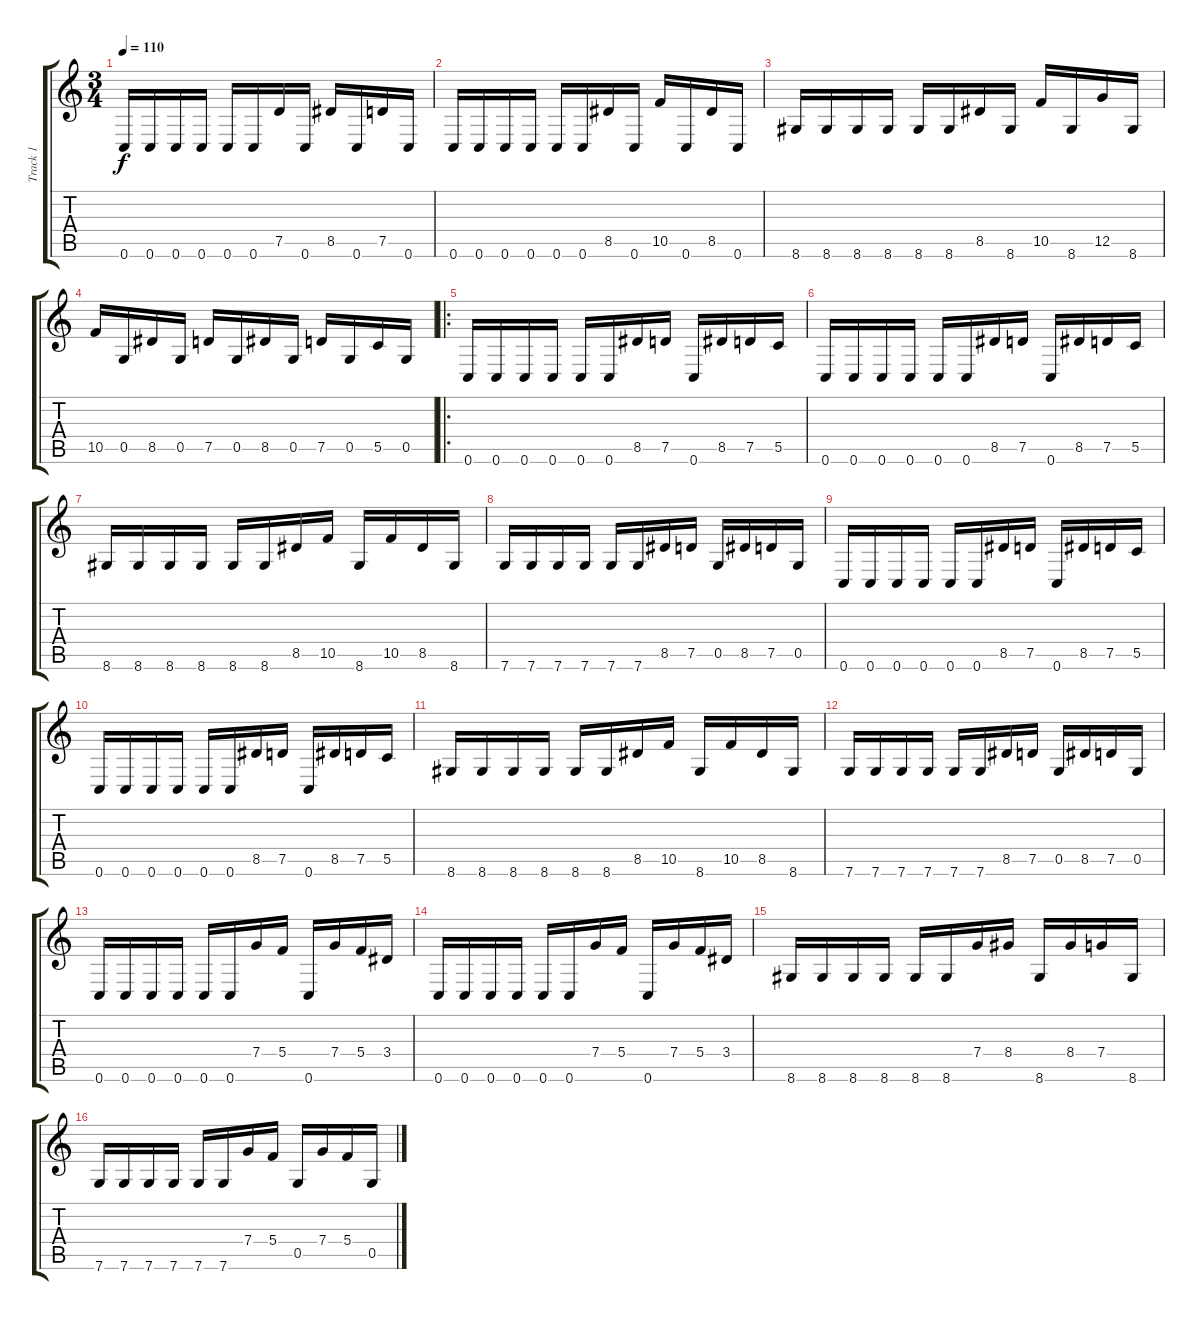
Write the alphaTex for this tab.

\track ("Track 1" "Track 1") {instrument distortionguitar}
\staff {score tabs}
\tuning (D4 A3 F3 C3 G2 C2) {hide}
\ts (3 4)
\tempo 110
\clef g2
\ks c
0.6.16{dy f} 0.6.16 0.6.16 0.6.16 0.6.16 0.6.16 7.5.16 0.6.16 8.5.16 0.6.16 7.5.16 0.6.16 |
0.6.16 0.6.16 0.6.16 0.6.16 0.6.16 0.6.16 8.5.16 0.6.16 10.5.16 0.6.16 8.5.16 0.6.16 |
8.6.16 8.6.16 8.6.16 8.6.16 8.6.16 8.6.16 8.5.16 8.6.16 10.5.16 8.6.16 12.5.16 8.6.16 |
10.5.16 0.5.16 8.5.16 0.5.16 7.5.16 0.5.16 8.5.16 0.5.16 7.5.16 0.5.16 5.5.16 0.5.16 |
\ro
0.6.16 0.6.16 0.6.16 0.6.16 0.6.16 0.6.16 8.5.16 7.5.16 0.6.16 8.5.16 7.5.16 5.5.16 |
0.6.16 0.6.16 0.6.16 0.6.16 0.6.16 0.6.16 8.5.16 7.5.16 0.6.16 8.5.16 7.5.16 5.5.16 |
8.6.16 8.6.16 8.6.16 8.6.16 8.6.16 8.6.16 8.5.16 10.5.16 8.6.16 10.5.16 8.5.16 8.6.16 |
7.6.16 7.6.16 7.6.16 7.6.16 7.6.16 7.6.16 8.5.16 7.5.16 0.5.16 8.5.16 7.5.16 0.5.16 |
0.6.16 0.6.16 0.6.16 0.6.16 0.6.16 0.6.16 8.5.16 7.5.16 0.6.16 8.5.16 7.5.16 5.5.16 |
0.6.16 0.6.16 0.6.16 0.6.16 0.6.16 0.6.16 8.5.16 7.5.16 0.6.16 8.5.16 7.5.16 5.5.16 |
8.6.16 8.6.16 8.6.16 8.6.16 8.6.16 8.6.16 8.5.16 10.5.16 8.6.16 10.5.16 8.5.16 8.6.16 |
7.6.16 7.6.16 7.6.16 7.6.16 7.6.16 7.6.16 8.5.16 7.5.16 0.5.16 8.5.16 7.5.16 0.5.16 |
0.6.16 0.6.16 0.6.16 0.6.16 0.6.16 0.6.16 7.4.16 5.4.16 0.6.16 7.4.16 5.4.16 3.4.16 |
0.6.16 0.6.16 0.6.16 0.6.16 0.6.16 0.6.16 7.4.16 5.4.16 0.6.16 7.4.16 5.4.16 3.4.16 |
8.6.16 8.6.16 8.6.16 8.6.16 8.6.16 8.6.16 7.4.16 8.4.16 8.6.16 8.4.16 7.4.16 8.6.16 |
7.6.16 7.6.16 7.6.16 7.6.16 7.6.16 7.6.16 7.4.16 5.4.16 0.5.16 7.4.16 5.4.16 0.5.16
